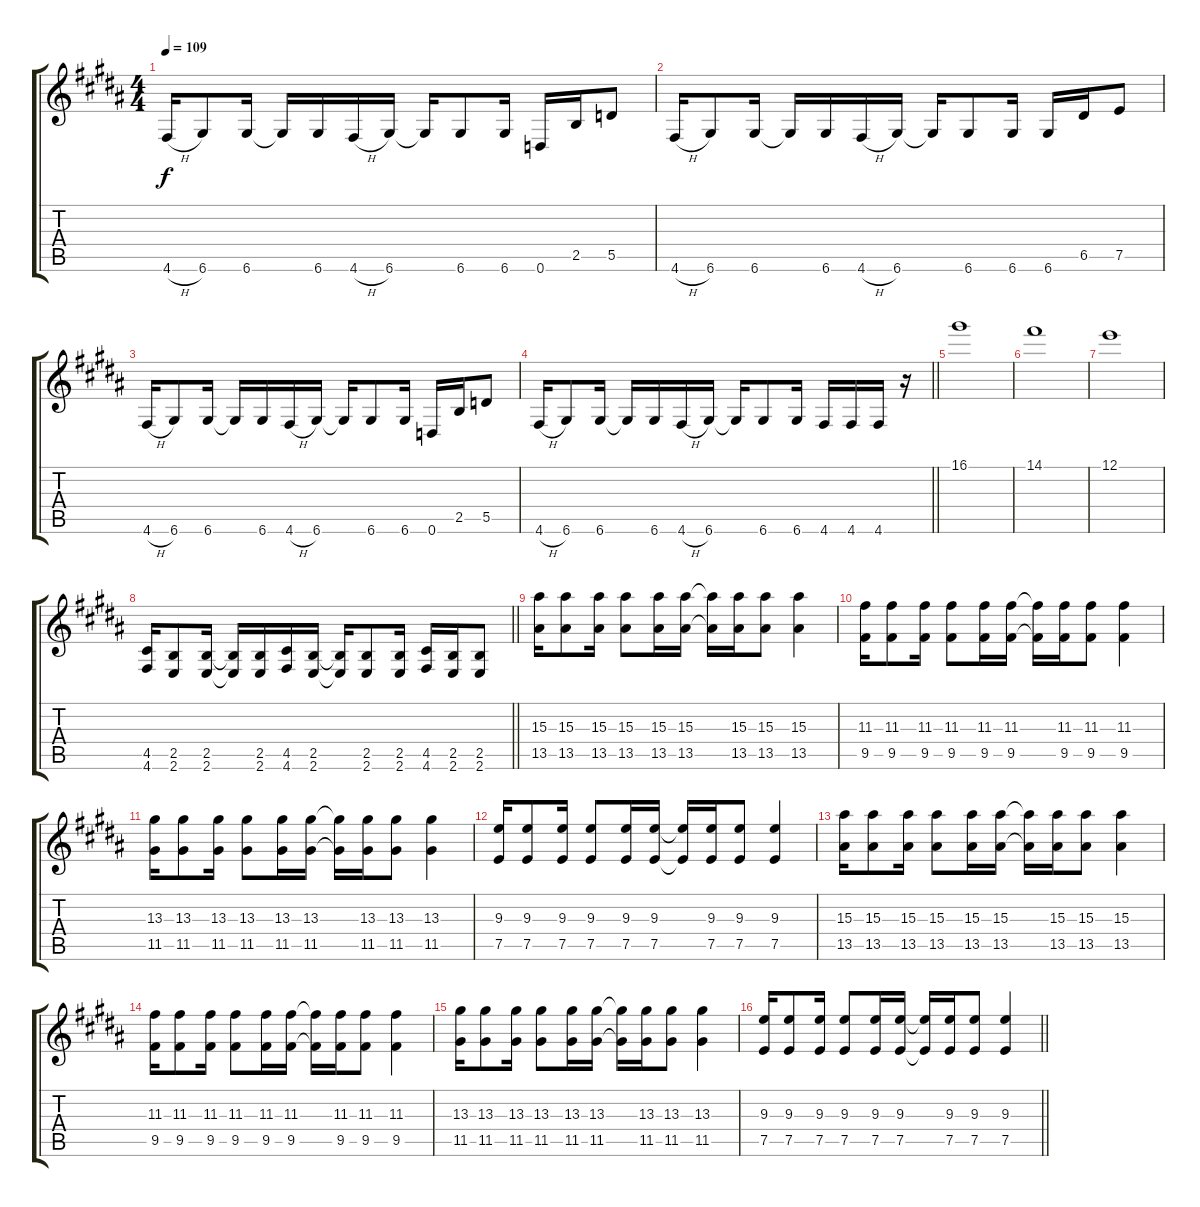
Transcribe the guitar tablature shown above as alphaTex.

\track "" {instrument distortionguitar}
\staff {score tabs}
\tuning (E4 B3 G3 D3 A2 D2) {hide}
\ts (4 4)
\tempo 109
\clef g2
\ks g#minor
4.6{h}.16{dy f} 6.6.8 6.6.16 6.6{t}.16 6.6.16 4.6{h}.16 6.6.16 6.6{t}.16 6.6.8 6.6.16 0.6.16 2.5.16 5.5.8 |
4.6{h}.16 6.6.8 6.6.16 6.6{t}.16 6.6.16 4.6{h}.16 6.6.16 6.6{t}.16 6.6.8 6.6.16 6.6.16 6.5.16 7.5.8 |
4.6{h}.16 6.6.8 6.6.16 6.6{t}.16 6.6.16 4.6{h}.16 6.6.16 6.6{t}.16 6.6.8 6.6.16 0.6.16 2.5.16 5.5.8 |
\barLineRight lightlight
4.6{h}.16 6.6.8 6.6.16 6.6{t}.16 6.6.16 4.6{h}.16 6.6.16 6.6{t}.16 6.6.8 6.6.16 4.6.16 4.6.16 4.6.16 r.16 |
16.1.1 |
14.1.1 |
12.1.1 |
\barLineRight lightlight
(4.5 4.6).16 (2.5 2.6).8 (2.5 2.6).16 (2.5{t} 2.6{t}).16 (2.5 2.6).16 (4.5 4.6).16 (2.5 2.6).16 (2.5{t} 2.6{t}).16 (2.5 2.6).8 (2.5 2.6).16 (4.5 4.6).16 (2.5 2.6).16 (2.5 2.6).8 |
(15.3 13.5).16{volume 11} (15.3 13.5).8 (15.3 13.5).16 (15.3 13.5).8 (15.3 13.5).16 (15.3 13.5).16 (15.3{t} 13.5{t}).16 (15.3 13.5).16 (15.3 13.5).8 (15.3 13.5).4 |
(11.3 9.5).16 (11.3 9.5).8 (11.3 9.5).16 (11.3 9.5).8 (11.3 9.5).16 (11.3 9.5).16 (11.3{t} 9.5{t}).16 (11.3 9.5).16 (11.3 9.5).8 (11.3 9.5).4 |
(13.3 11.5).16 (13.3 11.5).8 (13.3 11.5).16 (13.3 11.5).8 (13.3 11.5).16 (13.3 11.5).16 (13.3{t} 11.5{t}).16 (13.3 11.5).16 (13.3 11.5).8 (13.3 11.5).4 |
(9.3 7.5).16 (9.3 7.5).8 (9.3 7.5).16 (9.3 7.5).8 (9.3 7.5).16 (9.3 7.5).16 (9.3{t} 7.5{t}).16 (9.3 7.5).16 (9.3 7.5).8 (9.3 7.5).4 |
(15.3 13.5).16 (15.3 13.5).8 (15.3 13.5).16 (15.3 13.5).8 (15.3 13.5).16 (15.3 13.5).16 (15.3{t} 13.5{t}).16 (15.3 13.5).16 (15.3 13.5).8 (15.3 13.5).4 |
(11.3 9.5).16 (11.3 9.5).8 (11.3 9.5).16 (11.3 9.5).8 (11.3 9.5).16 (11.3 9.5).16 (11.3{t} 9.5{t}).16 (11.3 9.5).16 (11.3 9.5).8 (11.3 9.5).4 |
(13.3 11.5).16 (13.3 11.5).8 (13.3 11.5).16 (13.3 11.5).8 (13.3 11.5).16 (13.3 11.5).16 (13.3{t} 11.5{t}).16 (13.3 11.5).16 (13.3 11.5).8 (13.3 11.5).4 |
\barLineRight lightlight
(9.3 7.5).16 (9.3 7.5).8 (9.3 7.5).16 (9.3 7.5).8 (9.3 7.5).16 (9.3 7.5).16 (9.3{t} 7.5{t}).16 (9.3 7.5).16 (9.3 7.5).8 (9.3 7.5).4
